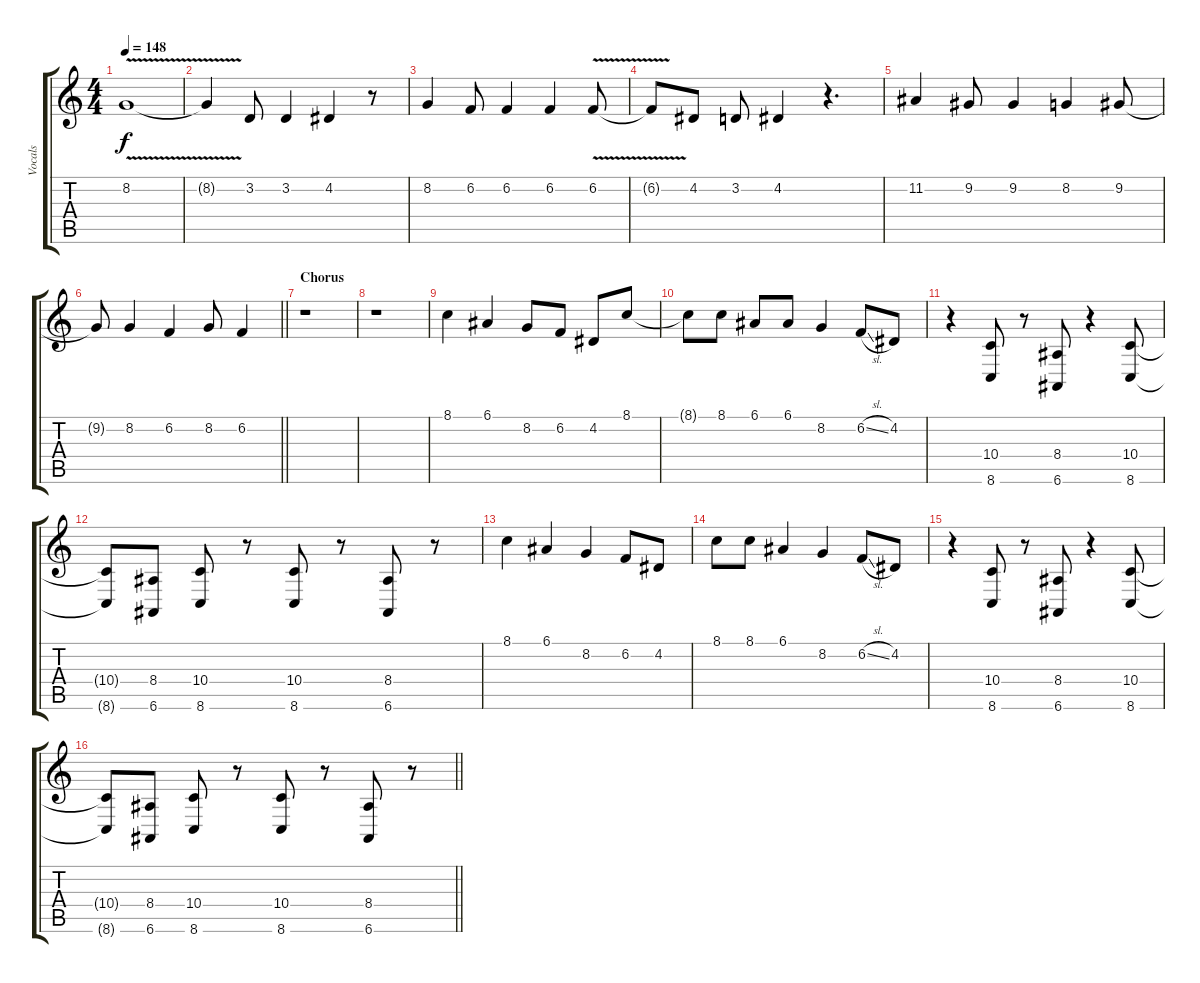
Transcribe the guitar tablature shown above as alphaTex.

\track ("Vocals" "Vocals") {instrument cello}
\staff {score tabs}
\tuning (E4 B3 G3 D3 A2 E2) {hide}
\ts (4 4)
\tempo 148
\clef g2
\ks c
8.2{v}.1{dy f} |
8.2{t}.4 3.2.8 3.2.4 4.2.4 r.8 |
8.2.4 6.2.8 6.2.4 6.2.4 6.2{v}.8 |
6.2{t}.8 4.2.8 3.2.8 4.2.4 r.4{d} |
11.2.4 9.2.8 9.2.4 8.2.4 9.2.8 |
\barLineRight lightlight
9.2{t}.8 8.2.4 6.2.4 8.2.8 6.2.4 |
\section ("" "Chorus")
r.1 |
r.1 |
8.1.4 6.1.4 8.2.8 6.2.8 4.2.8 8.1.8 |
8.1{t}.8 8.1.8 6.1.8 6.1.8 8.2.4 6.2{sl}.8 4.2.8 |
r.4 (10.4 8.6).8 r.8 (8.4 6.6).8 r.4 (10.4 8.6).8 |
(10.4{t} 8.6{t}).8 (8.4 6.6).8 (10.4 8.6).8 r.8 (10.4 8.6).8 r.8 (8.4 6.6).8 r.8 |
8.1.4 6.1.4 8.2.4 6.2.8 4.2.8 |
8.1.8 8.1.8 6.1.4 8.2.4 6.2{sl}.8 4.2.8 |
r.4 (10.4 8.6).8 r.8 (8.4 6.6).8 r.4 (10.4 8.6).8 |
\barLineRight lightlight
(10.4{t} 8.6{t}).8 (8.4 6.6).8 (10.4 8.6).8 r.8 (10.4 8.6).8 r.8 (8.4 6.6).8 r.8
